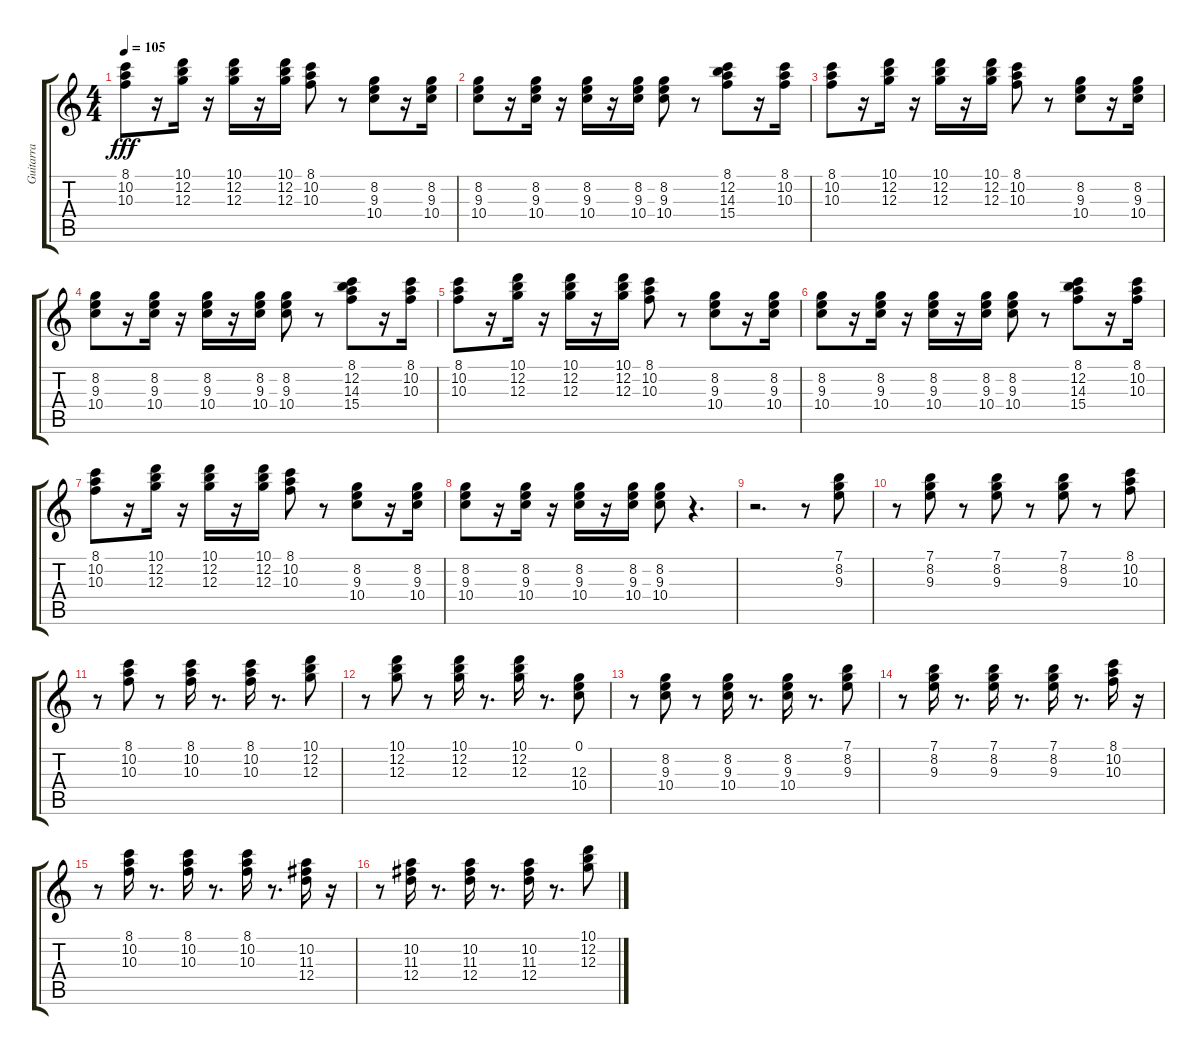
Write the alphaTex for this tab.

\track ("Guitarra " "Guitarra ") {instrument acousticguitarsteel}
\staff {score tabs}
\tuning (E4 B3 G3 D3 A2 E2) {hide}
\ts (4 4)
\tempo 105
\clef g2
\ks c
(8.1 10.2 10.3).8{dy fff} r.16 (10.1 12.2 12.3).16 r.16 (10.1 12.2 12.3).16 r.16 (10.1 12.2 12.3).16 (8.1 10.2 10.3).8 r.8 (8.2 9.3 10.4).8 r.16 (8.2 9.3 10.4).16 |
(8.2 9.3 10.4).8 r.16 (8.2 9.3 10.4).16 r.16 (8.2 9.3 10.4).16 r.16 (8.2 9.3 10.4).16 (8.2 9.3 10.4).8 r.8 (8.1 12.2 14.3 15.4).8 r.16 (8.1 10.2 10.3).16 |
(8.1 10.2 10.3).8 r.16 (10.1 12.2 12.3).16 r.16 (10.1 12.2 12.3).16 r.16 (10.1 12.2 12.3).16 (8.1 10.2 10.3).8 r.8 (8.2 9.3 10.4).8 r.16 (8.2 9.3 10.4).16 |
(8.2 9.3 10.4).8 r.16 (8.2 9.3 10.4).16 r.16 (8.2 9.3 10.4).16 r.16 (8.2 9.3 10.4).16 (8.2 9.3 10.4).8 r.8 (8.1 12.2 14.3 15.4).8 r.16 (8.1 10.2 10.3).16 |
(8.1 10.2 10.3).8 r.16 (10.1 12.2 12.3).16 r.16 (10.1 12.2 12.3).16 r.16 (10.1 12.2 12.3).16 (8.1 10.2 10.3).8 r.8 (8.2 9.3 10.4).8 r.16 (8.2 9.3 10.4).16 |
(8.2 9.3 10.4).8 r.16 (8.2 9.3 10.4).16 r.16 (8.2 9.3 10.4).16 r.16 (8.2 9.3 10.4).16 (8.2 9.3 10.4).8 r.8 (8.1 12.2 14.3 15.4).8 r.16 (8.1 10.2 10.3).16 |
(8.1 10.2 10.3).8 r.16 (10.1 12.2 12.3).16 r.16 (10.1 12.2 12.3).16 r.16 (10.1 12.2 12.3).16 (8.1 10.2 10.3).8 r.8 (8.2 9.3 10.4).8 r.16 (8.2 9.3 10.4).16 |
(8.2 9.3 10.4).8 r.16 (8.2 9.3 10.4).16 r.16 (8.2 9.3 10.4).16 r.16 (8.2 9.3 10.4).16 (8.2 9.3 10.4).8 r.4{d} |
r.2{d} r.8 (7.1 8.2 9.3).8 |
r.8 (7.1 8.2 9.3).8 r.8 (7.1 8.2 9.3).8 r.8 (7.1 8.2 9.3).8 r.8 (8.1 10.2 10.3).8 |
r.8 (8.1 10.2 10.3).8 r.8 (8.1 10.2 10.3).16 r.8{d} (8.1 10.2 10.3).16 r.8{d} (10.1 12.2 12.3).8 |
r.8 (10.1 12.2 12.3).8 r.8 (10.1 12.2 12.3).16 r.8{d} (10.1 12.2 12.3).16 r.8{d} (0.1 12.3 10.4).8 |
r.8 (8.2 9.3 10.4).8 r.8 (8.2 9.3 10.4).16 r.8{d} (8.2 9.3 10.4).16 r.8{d} (7.1 8.2 9.3).8 |
r.8 (7.1 8.2 9.3).16 r.8{d} (7.1 8.2 9.3).16 r.8{d} (7.1 8.2 9.3).16 r.8{d} (8.1 10.2 10.3).16 r.16 |
r.8 (8.1 10.2 10.3).16 r.8{d} (8.1 10.2 10.3).16 r.8{d} (8.1 10.2 10.3).16 r.8{d} (10.2 11.3 12.4).16 r.16 |
r.8 (10.2 11.3 12.4).16 r.8{d} (10.2 11.3 12.4).16 r.8{d} (10.2 11.3 12.4).16 r.8{d} (10.1 12.2 12.3).8
